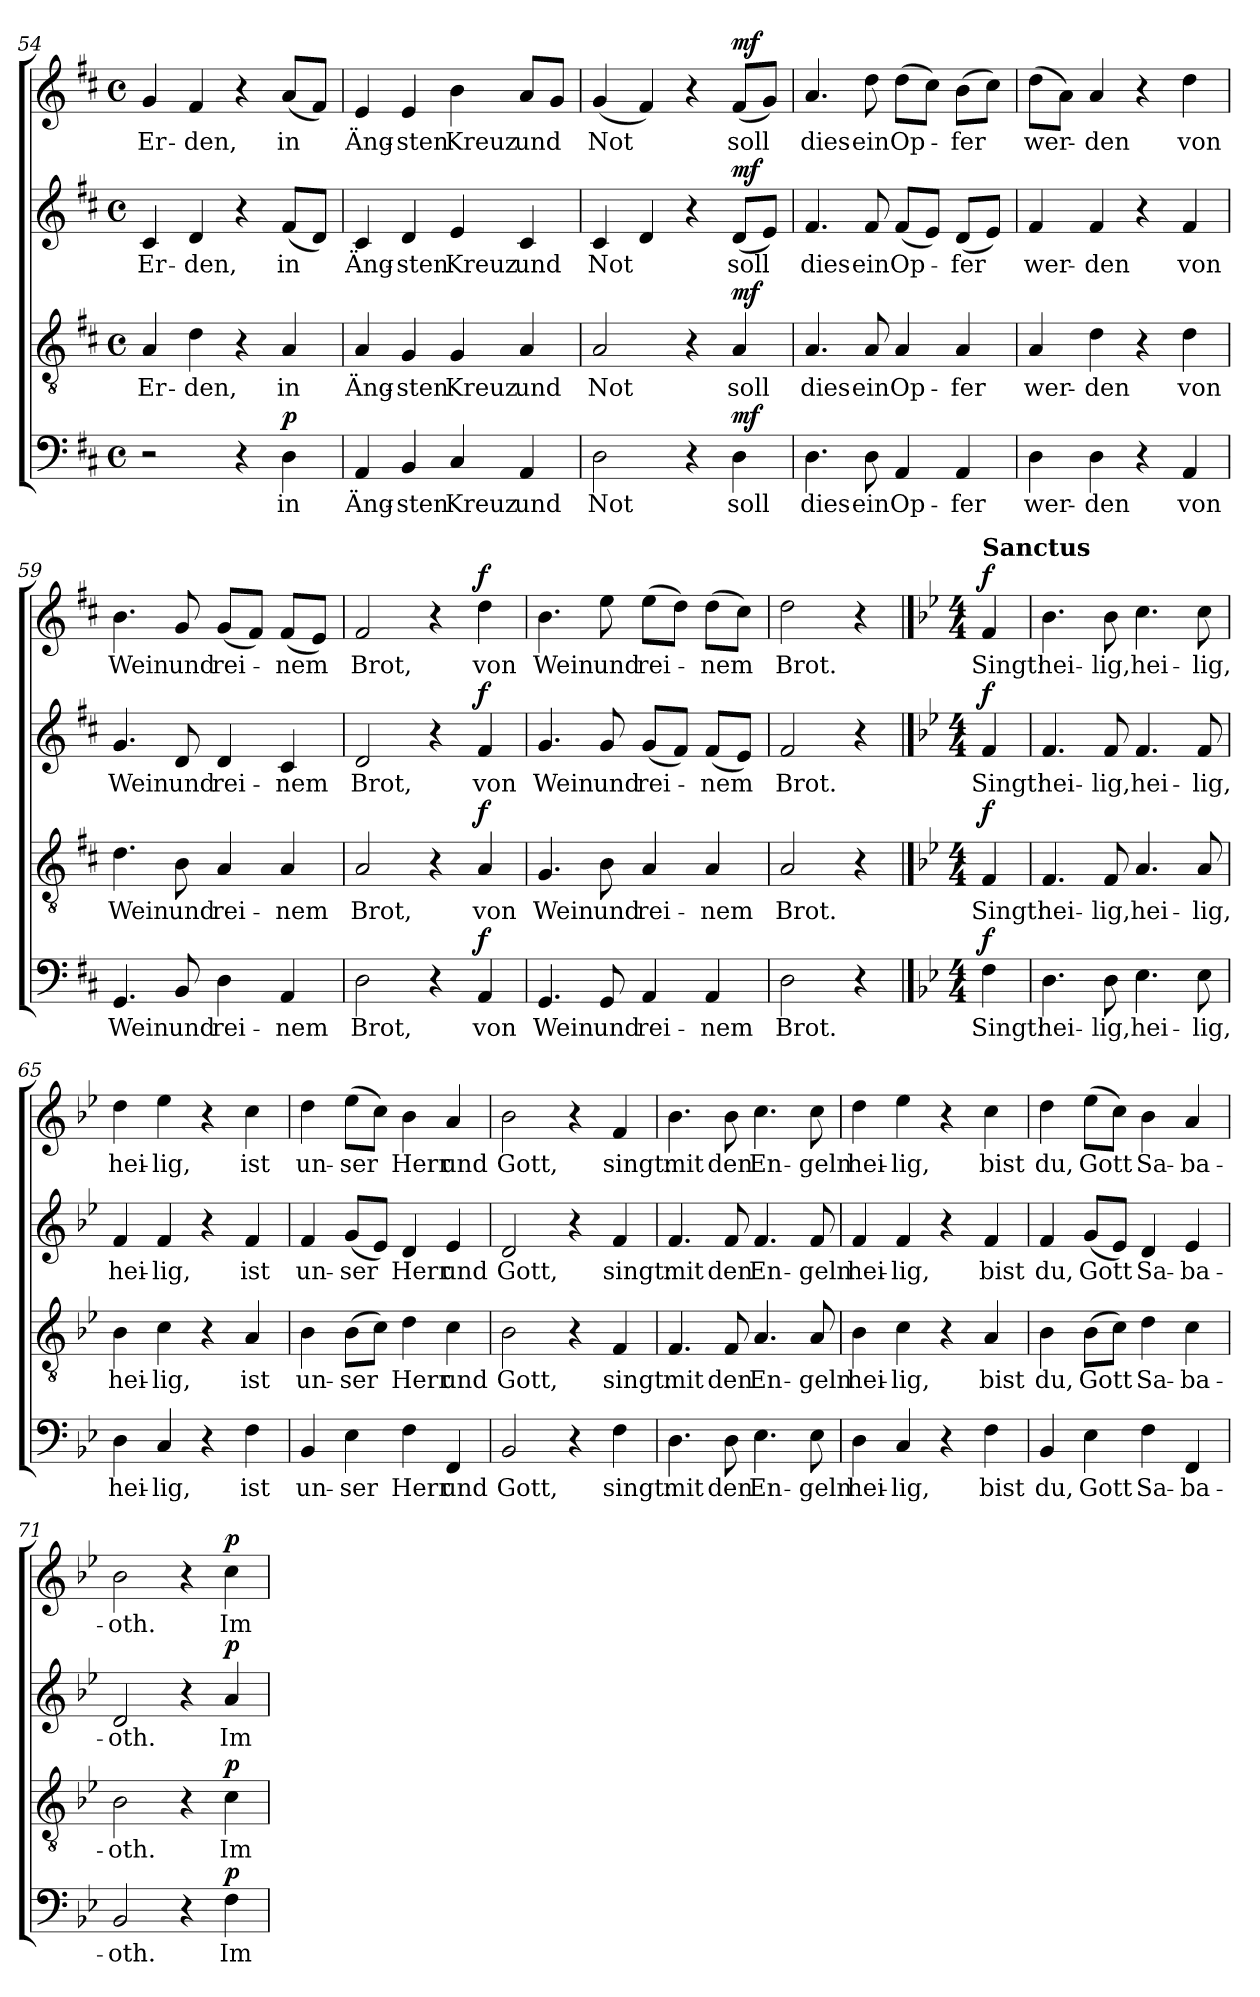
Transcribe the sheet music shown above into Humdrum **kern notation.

**kern	**text	**dynam	**kern	**text	**dynam	**kern	**text	**dynam	**kern	**text	**dynam
*part4	*part4	*part4	*part3	*part3	*part3	*part2	*part2	*part2	*part1	*part1	*part1
*staff4	*staff4	*staff4	*staff3	*staff3	*staff3	*staff2	*staff2	*staff2	*staff1	*staff1	*staff1
*clefF4	*	*	*clefGv2	*	*	*clefG2	*	*	*clefG2	*	*
*k[f#c#]	*	*	*k[f#c#]	*	*	*k[f#c#]	*	*	*k[f#c#]	*	*
*D:	*	*	*D:	*	*	*D:	*	*	*D:	*	*
*M4/4	*	*	*M4/4	*	*	*M4/4	*	*	*M4/4	*	*
*met(c)	*	*	*met(c)	*	*	*met(c)	*	*	*met(c)	*	*
=54	=54	=54	=54	=54	=54	=54	=54	=54	=54	=54	=54
!	!	!	!	!LO:LY:b	!	!	!LO:LY:b	!	!	!LO:LY:b	!
2r	.	.	4A/	Er-	.	4c#/	Er-	.	4g/	Er-	.
!	!	!	!	!LO:LY:b	!	!	!LO:LY:b	!	!	!LO:LY:b	!
.	.	.	4d\	-den,	.	4d/	-den,	.	4f#/	-den,	.
4r	.	.	4r	.	.	4r	.	.	4r	.	.
!	!LO:LY:b	!LO:DY:a	!	!LO:LY:b	!	!	!LO:LY:b	!	!	!LO:LY:b	!
4D\	in	p	4A/	in	.	(<8f#/L	in	.	(<8a/L	in	.
.	.	.	.	.	.	8d/J)	.	.	8f#/J)	.	.
=55	=55	=55	=55	=55	=55	=55	=55	=55	=55	=55	=55
!	!LO:LY:b	!	!	!LO:LY:b	!	!	!LO:LY:b	!	!	!LO:LY:b	!
4AA/	Äng-	.	4A/	Äng-	.	4c#/	Äng-	.	4e/	Äng-	.
!	!LO:LY:b	!	!	!LO:LY:b	!	!	!LO:LY:b	!	!	!LO:LY:b	!
4BB/	-sten	.	4G/	-sten	.	4d/	-sten	.	4e/	-sten	.
!	!LO:LY:b	!	!	!LO:LY:b	!	!	!LO:LY:b	!	!	!LO:LY:b	!
4C#/	Kreuz	.	4G/	Kreuz	.	4e/	Kreuz	.	4b\	Kreuz	.
!	!LO:LY:b	!	!	!LO:LY:b	!	!	!LO:LY:b	!	!	!LO:LY:b	!
4AA/	und	.	4A/	und	.	4c#/	und	.	8a/L	und	.
.	.	.	.	.	.	.	.	.	8g/J	.	.
=56	=56	=56	=56	=56	=56	=56	=56	=56	=56	=56	=56
!	!LO:LY:b	!	!	!LO:LY:b	!	!	!LO:LY:b	!	!	!LO:LY:b	!
2D\	Not	.	2A/	Not	.	4c#/	Not	.	(<4g/	Not	.
.	.	.	.	.	.	4d/	.	.	4f#/)	.	.
4r	.	.	4r	.	.	4r	.	.	4r	.	.
!	!LO:LY:b	!LO:DY:a	!	!LO:LY:b	!LO:DY:a	!	!LO:LY:b	!LO:DY:a	!	!LO:LY:b	!LO:DY:a
4D\	soll	mf	4A/	soll	mf	(<8d/L	soll	mf	(<8f#/L	soll	mf
.	.	.	.	.	.	8e/J)	.	.	8g/J)	.	.
=57	=57	=57	=57	=57	=57	=57	=57	=57	=57	=57	=57
!	!LO:LY:b	!	!	!LO:LY:b	!	!	!LO:LY:b	!	!	!LO:LY:b	!
4.D\	dies	.	4.A/	dies	.	4.f#/	dies	.	4.a/	dies	.
!	!LO:LY:b	!	!	!LO:LY:b	!	!	!LO:LY:b	!	!	!LO:LY:b	!
8D\	ein	.	8A/	ein	.	8f#/	ein	.	8dd\	ein	.
!	!LO:LY:b	!	!	!LO:LY:b	!	!	!LO:LY:b	!	!	!LO:LY:b	!
4AA/	Op-	.	4A/	Op-	.	(<8f#/L	Op-	.	(>8dd\L	Op-	.
.	.	.	.	.	.	8e/J)	.	.	8cc#\J)	.	.
!	!LO:LY:b	!	!	!LO:LY:b	!	!	!LO:LY:b	!	!	!LO:LY:b	!
4AA/	-fer	.	4A/	-fer	.	(<8d/L	-fer	.	(>8b\L	-fer	.
.	.	.	.	.	.	8e/J)	.	.	8cc#\J)	.	.
!!LO:LB:g=z
=58	=58	=58	=58	=58	=58	=58	=58	=58	=58	=58	=58
!	!LO:LY:b	!	!	!LO:LY:b	!	!	!LO:LY:b	!	!	!LO:LY:b	!
4D\	wer-	.	4A/	wer-	.	4f#/	wer-	.	(>8dd\L	wer-	.
.	.	.	.	.	.	.	.	.	8a\J)	.	.
!	!LO:LY:b	!	!	!LO:LY:b	!	!	!LO:LY:b	!	!	!LO:LY:b	!
4D\	-den	.	4d\	-den	.	4f#/	-den	.	4a/	-den	.
4r	.	.	4r	.	.	4r	.	.	4r	.	.
!	!LO:LY:b	!	!	!LO:LY:b	!	!	!LO:LY:b	!	!	!LO:LY:b	!
4AA/	von	.	4d\	von	.	4f#/	von	.	4dd\	von	.
=59	=59	=59	=59	=59	=59	=59	=59	=59	=59	=59	=59
!	!LO:LY:b	!	!	!LO:LY:b	!	!	!LO:LY:b	!	!	!LO:LY:b	!
4.GG/	Wein	.	4.d\	Wein	.	4.g/	Wein	.	4.b\	Wein	.
!	!LO:LY:b	!	!	!LO:LY:b	!	!	!LO:LY:b	!	!	!LO:LY:b	!
8BB/	und	.	8B\	und	.	8d/	und	.	8g/	und	.
!	!LO:LY:b	!	!	!LO:LY:b	!	!	!LO:LY:b	!	!	!LO:LY:b	!
4D\	rei-	.	4A/	rei-	.	4d/	rei-	.	(<8g/L	rei-	.
.	.	.	.	.	.	.	.	.	8f#/J)	.	.
!	!LO:LY:b	!	!	!LO:LY:b	!	!	!LO:LY:b	!	!	!LO:LY:b	!
4AA/	-nem	.	4A/	-nem	.	4c#/	-nem	.	(<8f#/L	-nem	.
.	.	.	.	.	.	.	.	.	8e/J)	.	.
=60	=60	=60	=60	=60	=60	=60	=60	=60	=60	=60	=60
!	!LO:LY:b	!	!	!LO:LY:b	!	!	!LO:LY:b	!	!	!LO:LY:b	!
2D\	Brot,	.	2A/	Brot,	.	2d/	Brot,	.	2f#/	Brot,	.
4r	.	.	4r	.	.	4r	.	.	4r	.	.
!	!LO:LY:b	!LO:DY:a	!	!LO:LY:b	!LO:DY:a	!	!LO:LY:b	!LO:DY:a	!	!LO:LY:b	!LO:DY:a
4AA/	von	f	4A/	von	f	4f#/	von	f	4dd\	von	f
=61	=61	=61	=61	=61	=61	=61	=61	=61	=61	=61	=61
!	!LO:LY:b	!	!	!LO:LY:b	!	!	!LO:LY:b	!	!	!LO:LY:b	!
4.GG/	Wein	.	4.G/	Wein	.	4.g/	Wein	.	4.b\	Wein	.
!	!LO:LY:b	!	!	!LO:LY:b	!	!	!LO:LY:b	!	!	!LO:LY:b	!
8GG/	und	.	8B\	und	.	8g/	und	.	8ee\	und	.
!	!LO:LY:b	!	!	!LO:LY:b	!	!	!LO:LY:b	!	!	!LO:LY:b	!
4AA/	rei-	.	4A/	rei-	.	(<8g/L	rei-	.	(>8ee\L	rei-	.
.	.	.	.	.	.	8f#/J)	.	.	8dd\J)	.	.
!	!LO:LY:b	!	!	!LO:LY:b	!	!	!LO:LY:b	!	!	!LO:LY:b	!
4AA/	-nem	.	4A/	-nem	.	(<8f#/L	-nem	.	(>8dd\L	-nem	.
.	.	.	.	.	.	8e/J)	.	.	8cc#\J)	.	.
=62	=62	=62	=62	=62	=62	=62	=62	=62	=62	=62	=62
!	!LO:LY:b	!	!	!LO:LY:b	!	!	!LO:LY:b	!	!	!LO:LY:b	!
2D\	Brot.	.	2A/	Brot.	.	2f#/	Brot.	.	2dd\	Brot.	.
4r	.	.	4r	.	.	4r	.	.	4r	.	.
!!LO:PB:g=z
==63	==63	==63	==63	==63	==63	==63	==63	==63	==63	==63	==63
*k[b-e-]	*	*	*k[b-e-]	*	*	*k[b-e-]	*	*	*k[b-e-]	*	*
*B-:	*	*	*B-:	*	*	*B-:	*	*	*B-:	*	*
*M4/4	*	*	*M4/4	*	*	*M4/4	*	*	*M4/4	*	*
!	!	!	!	!	!	!	!	!	!LO:TX:a:B:t=Sanctus	!	!
!	!LO:LY:b	!LO:DY:a	!	!LO:LY:b	!LO:DY:a	!	!LO:LY:b	!LO:DY:a	!	!LO:LY:b	!LO:DY:a
4F\	Singt:	f	4F/	Singt:	f	4f/	Singt:	f	4f/	Singt:	f
=64	=64	=64	=64	=64	=64	=64	=64	=64	=64	=64	=64
!	!LO:LY:b	!	!	!LO:LY:b	!	!	!LO:LY:b	!	!	!LO:LY:b	!
4.D\	hei-	.	4.F/	hei-	.	4.f/	hei-	.	4.b-\	hei-	.
!	!LO:LY:b	!	!	!LO:LY:b	!	!	!LO:LY:b	!	!	!LO:LY:b	!
8D\	-lig,	.	8F/	-lig,	.	8f/	-lig,	.	8b-\	-lig,	.
!	!LO:LY:b	!	!	!LO:LY:b	!	!	!LO:LY:b	!	!	!LO:LY:b	!
4.E-\	hei-	.	4.A/	hei-	.	4.f/	hei-	.	4.cc\	hei-	.
!	!LO:LY:b	!	!	!LO:LY:b	!	!	!LO:LY:b	!	!	!LO:LY:b	!
8E-\	-lig,	.	8A/	-lig,	.	8f/	-lig,	.	8cc\	-lig,	.
=65	=65	=65	=65	=65	=65	=65	=65	=65	=65	=65	=65
!	!LO:LY:b	!	!	!LO:LY:b	!	!	!LO:LY:b	!	!	!LO:LY:b	!
4D\	hei-	.	4B-\	hei-	.	4f/	hei-	.	4dd\	hei-	.
!	!LO:LY:b	!	!	!LO:LY:b	!	!	!LO:LY:b	!	!	!LO:LY:b	!
4C/	-lig,	.	4c\	-lig,	.	4f/	-lig,	.	4ee-\	-lig,	.
4r	.	.	4r	.	.	4r	.	.	4r	.	.
!	!LO:LY:b	!	!	!LO:LY:b	!	!	!LO:LY:b	!	!	!LO:LY:b	!
4F\	ist	.	4A/	ist	.	4f/	ist	.	4cc\	ist	.
=66	=66	=66	=66	=66	=66	=66	=66	=66	=66	=66	=66
!	!LO:LY:b	!	!	!LO:LY:b	!	!	!LO:LY:b	!	!	!LO:LY:b	!
4BB-/	un-	.	4B-\	un-	.	4f/	un-	.	4dd\	un-	.
!	!LO:LY:b	!	!	!LO:LY:b	!	!	!LO:LY:b	!	!	!LO:LY:b	!
4E-\	-ser	.	(>8B-\L	-ser	.	(<8g/L	-ser	.	(>8ee-\L	-ser	.
.	.	.	8c\J)	.	.	8e-/J)	.	.	8cc\J)	.	.
!	!LO:LY:b	!	!	!LO:LY:b	!	!	!LO:LY:b	!	!	!LO:LY:b	!
4F\	Herr	.	4d\	Herr	.	4d/	Herr	.	4b-\	Herr	.
!	!LO:LY:b	!	!	!LO:LY:b	!	!	!LO:LY:b	!	!	!LO:LY:b	!
4FF/	und	.	4c\	und	.	4e-/	und	.	4a/	und	.
=67	=67	=67	=67	=67	=67	=67	=67	=67	=67	=67	=67
!	!LO:LY:b	!	!	!LO:LY:b	!	!	!LO:LY:b	!	!	!LO:LY:b	!
2BB-/	Gott,	.	2B-\	Gott,	.	2d/	Gott,	.	2b-\	Gott,	.
4r	.	.	4r	.	.	4r	.	.	4r	.	.
!	!LO:LY:b	!	!	!LO:LY:b	!	!	!LO:LY:b	!	!	!LO:LY:b	!
4F\	singt:	.	4F/	singt:	.	4f/	singt:	.	4f/	singt:	.
!!LO:LB:g=z
=68	=68	=68	=68	=68	=68	=68	=68	=68	=68	=68	=68
!	!LO:LY:b	!	!	!LO:LY:b	!	!	!LO:LY:b	!	!	!LO:LY:b	!
4.D\	mit	.	4.F/	mit	.	4.f/	mit	.	4.b-\	mit	.
!	!LO:LY:b	!	!	!LO:LY:b	!	!	!LO:LY:b	!	!	!LO:LY:b	!
8D\	den	.	8F/	den	.	8f/	den	.	8b-\	den	.
!	!LO:LY:b	!	!	!LO:LY:b	!	!	!LO:LY:b	!	!	!LO:LY:b	!
4.E-\	En-	.	4.A/	En-	.	4.f/	En-	.	4.cc\	En-	.
!	!LO:LY:b	!	!	!LO:LY:b	!	!	!LO:LY:b	!	!	!LO:LY:b	!
8E-\	-geln	.	8A/	-geln	.	8f/	-geln	.	8cc\	-geln	.
=69	=69	=69	=69	=69	=69	=69	=69	=69	=69	=69	=69
!	!LO:LY:b	!	!	!LO:LY:b	!	!	!LO:LY:b	!	!	!LO:LY:b	!
4D\	hei-	.	4B-\	hei-	.	4f/	hei-	.	4dd\	hei-	.
!	!LO:LY:b	!	!	!LO:LY:b	!	!	!LO:LY:b	!	!	!LO:LY:b	!
4C/	-lig,	.	4c\	-lig,	.	4f/	-lig,	.	4ee-\	-lig,	.
4r	.	.	4r	.	.	4r	.	.	4r	.	.
!	!LO:LY:b	!	!	!LO:LY:b	!	!	!LO:LY:b	!	!	!LO:LY:b	!
4F\	bist	.	4A/	bist	.	4f/	bist	.	4cc\	bist	.
=70	=70	=70	=70	=70	=70	=70	=70	=70	=70	=70	=70
!	!LO:LY:b	!	!	!LO:LY:b	!	!	!LO:LY:b	!	!	!LO:LY:b	!
4BB-/	du,	.	4B-\	du,	.	4f/	du,	.	4dd\	du,	.
!	!LO:LY:b	!	!	!LO:LY:b	!	!	!LO:LY:b	!	!	!LO:LY:b	!
4E-\	Gott	.	(>8B-\L	Gott	.	(<8g/L	Gott	.	(>8ee-\L	Gott	.
.	.	.	8c\J)	.	.	8e-/J)	.	.	8cc\J)	.	.
!	!LO:LY:b	!	!	!LO:LY:b	!	!	!LO:LY:b	!	!	!LO:LY:b	!
4F\	Sa-	.	4d\	Sa-	.	4d/	Sa-	.	4b-\	Sa-	.
!	!LO:LY:b	!	!	!LO:LY:b	!	!	!LO:LY:b	!	!	!LO:LY:b	!
4FF/	-ba-	.	4c\	-ba-	.	4e-/	-ba-	.	4a/	-ba-	.
=71	=71	=71	=71	=71	=71	=71	=71	=71	=71	=71	=71
!	!LO:LY:b	!	!	!LO:LY:b	!	!	!LO:LY:b	!	!	!LO:LY:b	!
2BB-/	-oth.	.	2B-\	-oth.	.	2d/	-oth.	.	2b-\	-oth.	.
4r	.	.	4r	.	.	4r	.	.	4r	.	.
!	!LO:LY:b	!LO:DY:a	!	!LO:LY:b	!LO:DY:a	!	!LO:LY:b	!LO:DY:a	!	!LO:LY:b	!LO:DY:a
4F\	Im	p	4c\	Im	p	4a/	Im	p	4cc\	Im	p
=	=	=	=	=	=	=	=	=	=	=	=
*-	*-	*-	*-	*-	*-	*-	*-	*-	*-	*-	*-
